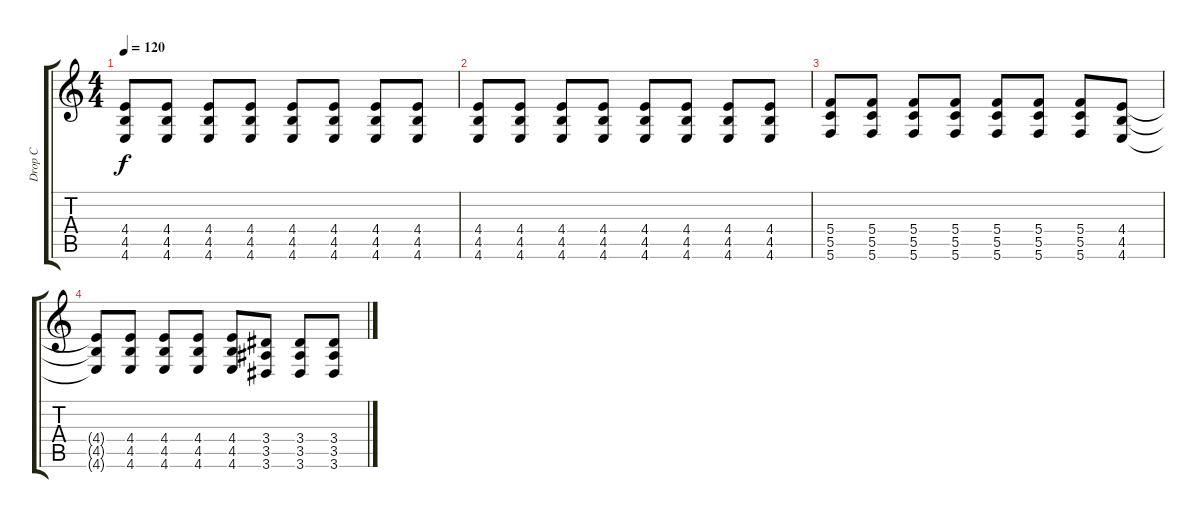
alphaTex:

\track ("Drop C" "Drop C") {instrument distortionguitar}
\staff {score tabs}
\tuning (D4 A3 F3 C3 G2 C2) {hide}
\ts (4 4)
\tempo 120
\clef g2
\ks c
(4.4 4.5 4.6).8{dy f} (4.4 4.5 4.6).8 (4.4 4.5 4.6).8 (4.4 4.5 4.6).8 (4.4 4.5 4.6).8 (4.4 4.5 4.6).8 (4.4 4.5 4.6).8 (4.4 4.5 4.6).8 |
(4.4 4.5 4.6).8 (4.4 4.5 4.6).8 (4.4 4.5 4.6).8 (4.4 4.5 4.6).8 (4.4 4.5 4.6).8 (4.4 4.5 4.6).8 (4.4 4.5 4.6).8 (4.4 4.5 4.6).8 |
(5.4 5.5 5.6).8 (5.4 5.5 5.6).8 (5.4 5.5 5.6).8 (5.4 5.5 5.6).8 (5.4 5.5 5.6).8 (5.4 5.5 5.6).8 (5.4 5.5 5.6).8 (4.4 4.5 4.6).8 |
(4.4{t} 4.5{t} 4.6{t}).8 (4.4 4.5 4.6).8 (4.4 4.5 4.6).8 (4.4 4.5 4.6).8 (4.4 4.5 4.6).8 (3.4 3.5 3.6).8 (3.4 3.5 3.6).8 (3.4 3.5 3.6).8
